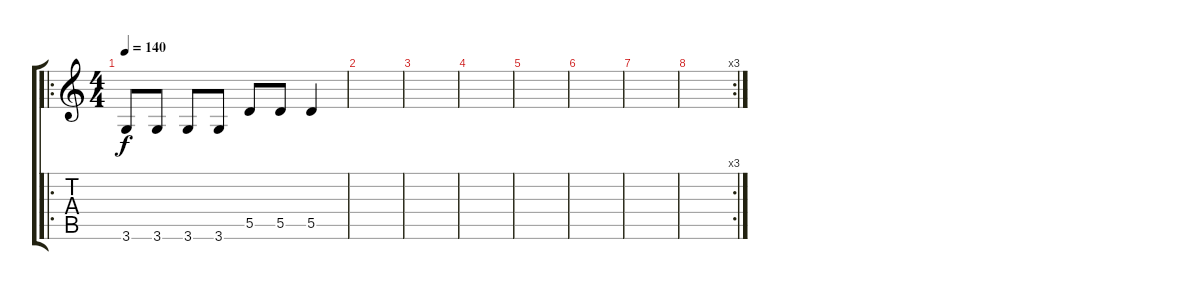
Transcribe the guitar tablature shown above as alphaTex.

\track "" {instrument acousticguitarsteel}
\staff {score tabs}
\tuning (E4 B3 G3 D3 A2 E2) {hide}
\ro
\ts (4 4)
\tempo 140
\clef g2
\ks c
3.6.8{dy f instrument acousticguitarsteel} 3.6.8 3.6.8 3.6.8 5.5.8 5.5.8 5.5.4 |
|
|
|
|
|
|
\rc 3
